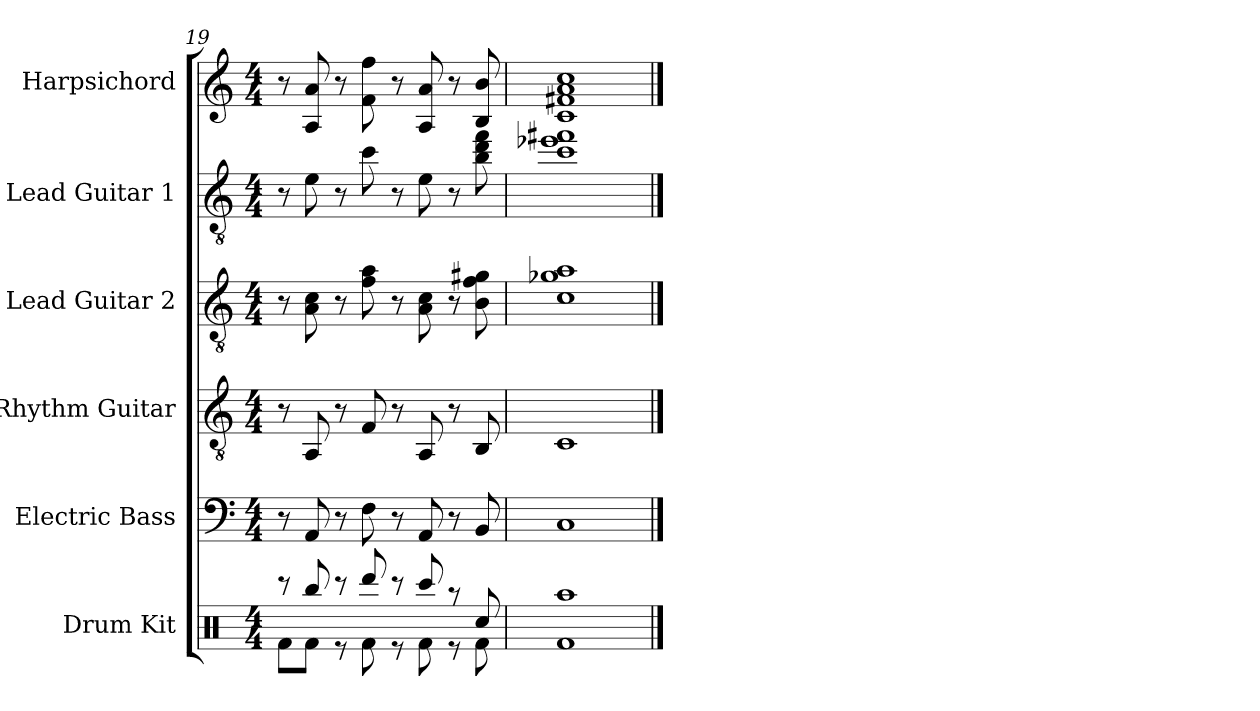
**kern	**kern	**kern	**kern	**kern	**kern
*part6	*part5	*part4	*part3	*part2	*part1
*staff6	*staff5	*staff4	*staff3	*staff2	*staff1
*I"Drum Kit	*I"Electric Bass	*I"Rhythm Guitar	*I"Lead Guitar 2	*I"Lead Guitar 1	*I"Harpsichord
*I'D. Kit	*I'El. B.	*I'Rh. Guit.	*I'Ld. Guit. 2	*I'Ld. Guit. 1	*I'Hch.
*clefX	*clefF4	*clefGv2	*clefGv2	*clefGv2	*clefG2
*	*ITrd7c12	*	*	*	*
*k[]	*k[]	*k[]	*k[]	*k[]	*k[]
*M4/4	*M4/4	*M4/4	*M4/4	*M4/4	*M4/4
=19	=19	=19	=19	=19	=19
*^	*	*	*	*	*
8r	8Rf\L	8r	8r	8r	8r	8r
8Rbb/	8Rf\J	8AAA/	8AA/	8A\ 8c\	8e\	8A/ 8a/
8r	8r	8r	8r	8r	8r	8r
8Rddd/	8Rf\	8FF\	8F/	8f\ 8a\	8cc\	8f\ 8ff\
8r	8r	8r	8r	8r	8r	8r
8Rccc/	8Rf\	8AAA/	8AA/	8A\ 8c\	8e\	8A/ 8a/
8r	8r	8r	8r	8r	8r	8r
8Rcc/	8Rf\	8BBB/	8BB/	8B\ 8f\ 8g#X\	8b\ 8dd\ 8ff\	8B/ 8b/
=20	=20	=20	=20	=20	=20	=20
1Raa	1Rf	1CC	1C	1c 1g-X 1a	1cc 1ee-X 1ff#X	1c 1f#X 1a 1cc
*v	*v	*	*	*	*	*
==	==	==	==	==	==
*-	*-	*-	*-	*-	*-
